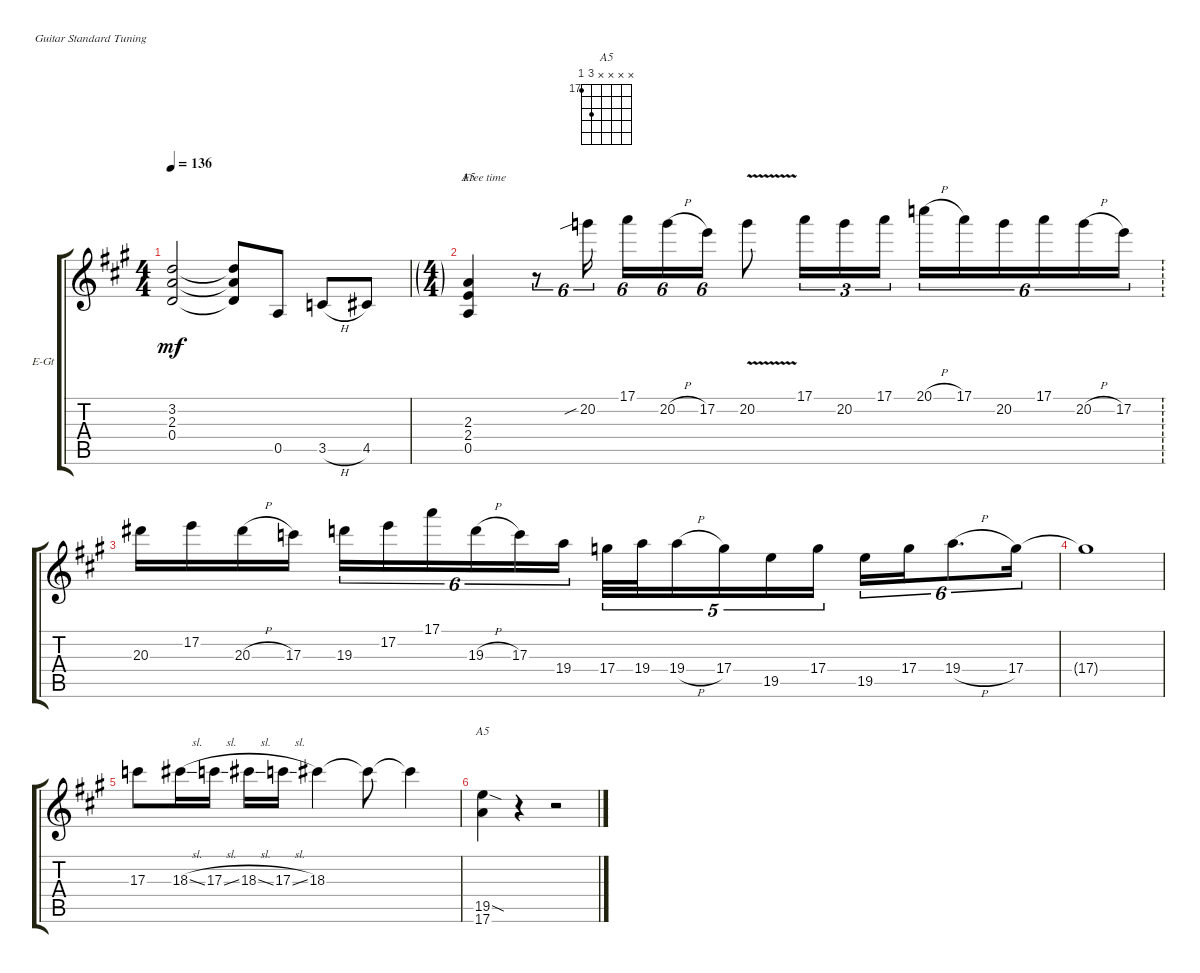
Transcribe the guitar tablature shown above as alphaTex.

\defaultSystemsLayout 4
\bracketExtendMode groupsimilarinstruments
\firstSystemTrackNameOrientation horizontal
\otherSystemsTrackNameOrientation horizontal
\track ("RR Rhythym Guitar" "E-Gt") {instrument distortionguitar}
\staff {score tabs}
\tuning (E4 B3 G3 D3 A2 E2)
\chord ("A5" x x 2 2 0 x) {barre 2}
\chord ("A5" x x x x 19 17) {firstfret 17}
\ts (4 4)
\tempo 136
\clef g2
\ks a
(3.2{t} 2.3{t} 0.4{t}).2{dy mf} (3.2{t} 2.3{t} 0.4{t}).8 0.5.8 3.5{h}.8 4.5.8 |
\ft
(0.5 2.4 2.3).4{ch "A5"} r.8{tu (6 4)} 20.2{sib}.16{tu (6 4)} 17.1.16{tu (6 4)} 20.2{h}.16{tu (6 4)} 17.2.16{tu (6 4)} 20.2{v}.8 17.1.16{tu (3 2)} 20.2.16{tu (3 2)} 17.1.16{tu (3 2)} 20.1{h}.16{tu (6 4)} 17.1.16{tu (6 4)} 20.2.16{tu (6 4)} 17.1.16{tu (6 4)} 20.2{h}.16{tu (6 4)} 17.2.16{tu (6 4)} |
20.3.16 17.2.16 20.3{h}.16 17.3.16 19.3.16{tu (6 4)} 17.2.16{tu (6 4)} 17.1.16{tu (6 4)} 19.3{h}.16{tu (6 4)} 17.3.16{tu (6 4)} 19.4.16{tu (6 4)} 17.4.32{tu (5 4)} 19.4.32{tu (5 4)} 19.4{h}.16{tu (5 4)} 17.4.16{tu (5 4)} 19.5.16{tu (5 4)} 17.4.16{tu (5 4)} 19.5.16{tu (6 4)} 17.4.16{tu (6 4)} 19.4{h}.8{d tu (6 4)} 17.4.16{tu (6 4)} |
17.4{t}.1 |
17.3.8 18.3{sl}.16 17.3{sl}.16 18.3{sl}.16 17.3{sl}.16 18.3.4 18.3{t}.8 18.3{t}.4 |
(17.6 19.5{sod}).4{ch "A5"} r.4 r.2
